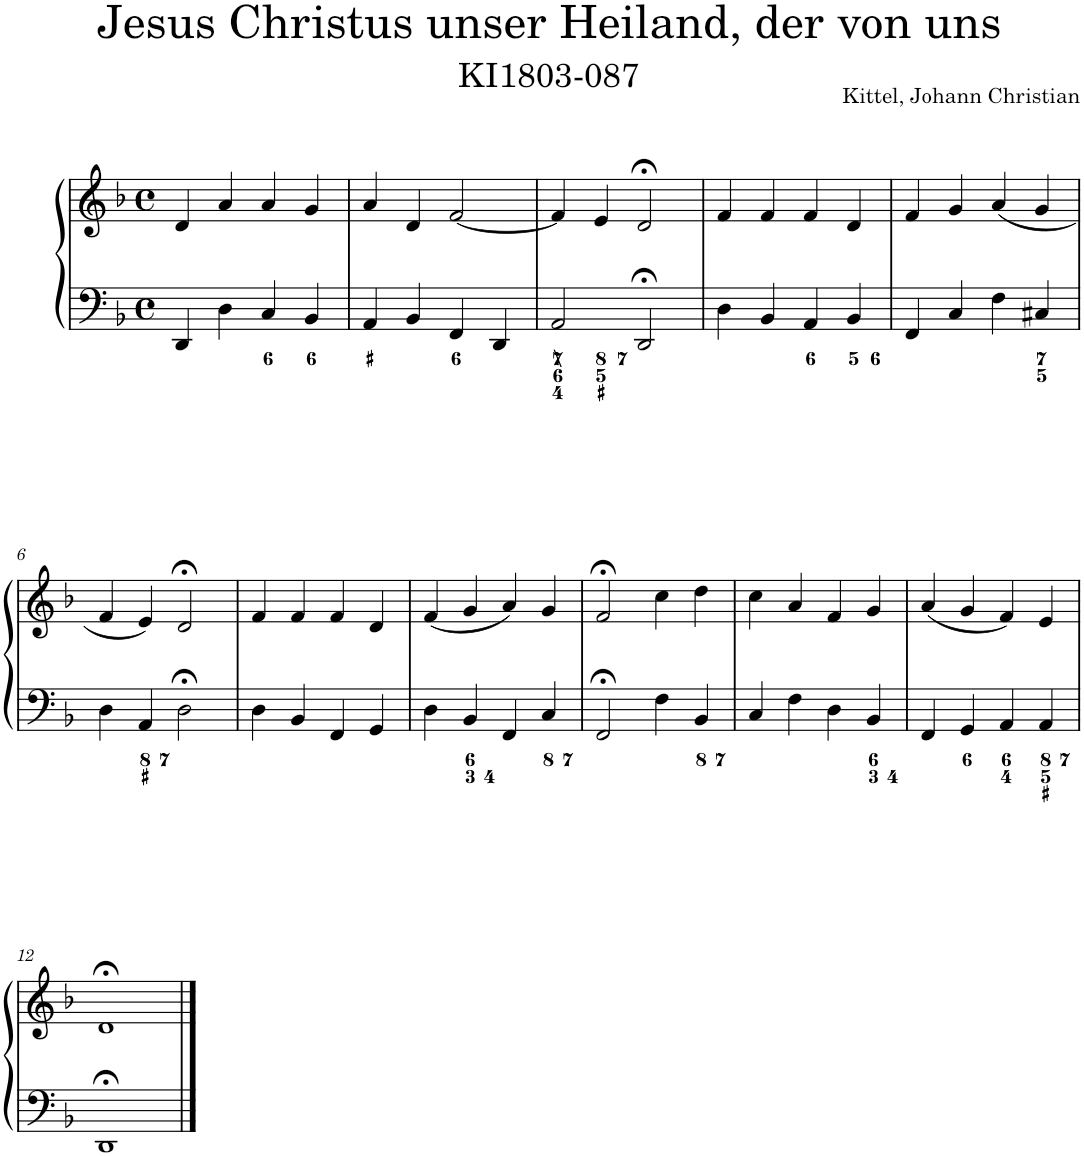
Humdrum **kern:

**kern	**kern
*part1	*part1
*staff2	*staff1
*I"Piano	*
*I'Pno.	*
*clefF4	*clefG2
*k[b-]	*k[b-]
*M4/4	*M4/4
*met(c)	*met(c)
=1	=1
4DD/	4d/
4D\	4a/
4C/	4a/
4BB-/	4g/
=2	=2
4AA/	4a/
4BB-/	4d/
4FF/	[2f/
4DD/	.
=3	=3
2AA/	4f/]
.	4e/
2DD;</	2d;</
=4	=4
4D\	4f/
4BB-/	4f/
4AA/	4f/
4BB-/	4d/
=5	=5
4FF/	4f/
4C/	4g/
4F\	(4a/
4C#X/	4g/
!!LO:LB:g=z
=6	=6
4D\	4f/
4AA/	4e/)
2D;<\	2d;</
=7	=7
4D\	4f/
4BB-/	4f/
4FF/	4f/
4GG/	4d/
=8	=8
4D\	(4f/
4BB-/	4g/
4FF/	4a/)
4C/	4g/
=9	=9
2FF;</	2f;</
4F\	4cc\
4BB-/	4dd\
=10	=10
4C/	4cc\
4F\	4a/
4D\	4f/
4BB-/	4g/
=11	=11
4FF/	(4a/
4GG/	4g/
4AA/	4f/)
4AA/	4e/
!!LO:LB:g=z
=12	=12
1DD;<	1d;<
==	==
*-	*-
